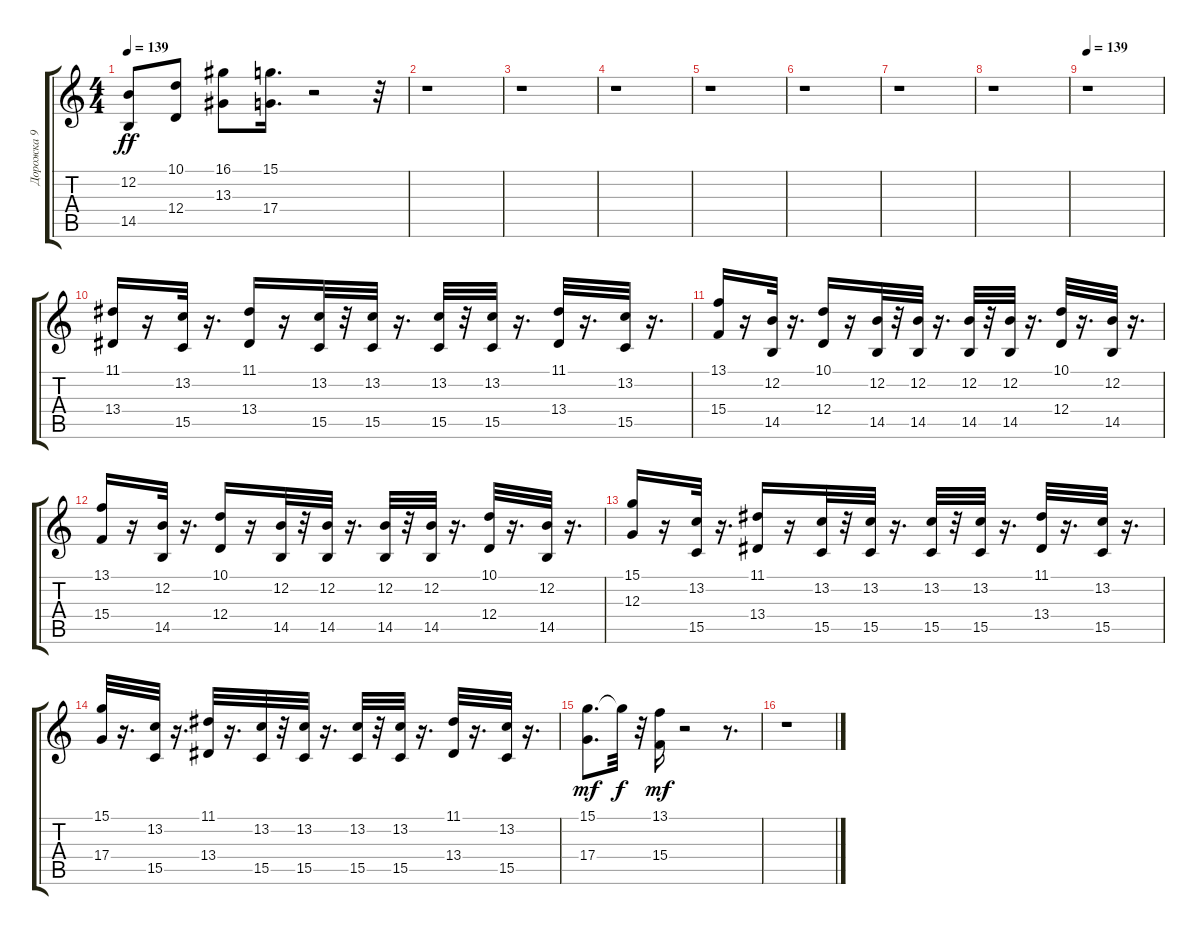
\track ("Дорожка 9" "Дорожка 9") {instrument synthbrass1}
\staff {score tabs}
\tuning (E4 B3 G3 D3 A2 E2) {hide}
\ts (4 4)
\tempo 139
\clef g2
\ks c
(12.2 14.5).8{dy ff} (10.1 12.4).8 (16.1 13.3).8 (15.1 17.4).16{d} r.2 r.32 |
r.1 |
r.1 |
r.1 |
r.1 |
r.1 |
r.1 |
r.1 |
\tempo 139
r.1 |
(11.1 13.4).16 r.16 (13.2 15.5).32 r.16{d} (11.1 13.4).16 r.16 (13.2 15.5).32 r.32 (13.2 15.5).32 r.16{d} (13.2 15.5).32 r.32 (13.2 15.5).32 r.16{d} (11.1 13.4).32 r.16{d} (13.2 15.5).32 r.16{d} |
(13.1 15.4).16 r.16 (12.2 14.5).32 r.16{d} (10.1 12.4).16 r.16 (12.2 14.5).32 r.32 (12.2 14.5).32 r.16{d} (12.2 14.5).32 r.32 (12.2 14.5).32 r.16{d} (10.1 12.4).32 r.16{d} (12.2 14.5).32 r.16{d} |
(13.1 15.4).16 r.16 (12.2 14.5).32 r.16{d} (10.1 12.4).16 r.16 (12.2 14.5).32 r.32 (12.2 14.5).32 r.16{d} (12.2 14.5).32 r.32 (12.2 14.5).32 r.16{d} (10.1 12.4).32 r.16{d} (12.2 14.5).32 r.16{d} |
(15.1 12.3).16 r.16 (13.2 15.5).32 r.16{d} (11.1 13.4).16 r.16 (13.2 15.5).32 r.32 (13.2 15.5).32 r.16{d} (13.2 15.5).32 r.32 (13.2 15.5).32 r.16{d} (11.1 13.4).32 r.16{d} (13.2 15.5).32 r.16{d} |
(15.1 17.4).32 r.16{d} (13.2 15.5).32 r.16{d} (11.1 13.4).32 r.16{d} (13.2 15.5).32 r.32 (13.2 15.5).32 r.16{d} (13.2 15.5).32 r.32 (13.2 15.5).32 r.16{d} (11.1 13.4).32 r.16{d} (13.2 15.5).32 r.16{d} |
(15.1 17.4).8{d dy mf} 15.1{t}.32{dy f} r.32 (13.1 15.4).16{dy mf} r.2 r.8{d} |
r.1
